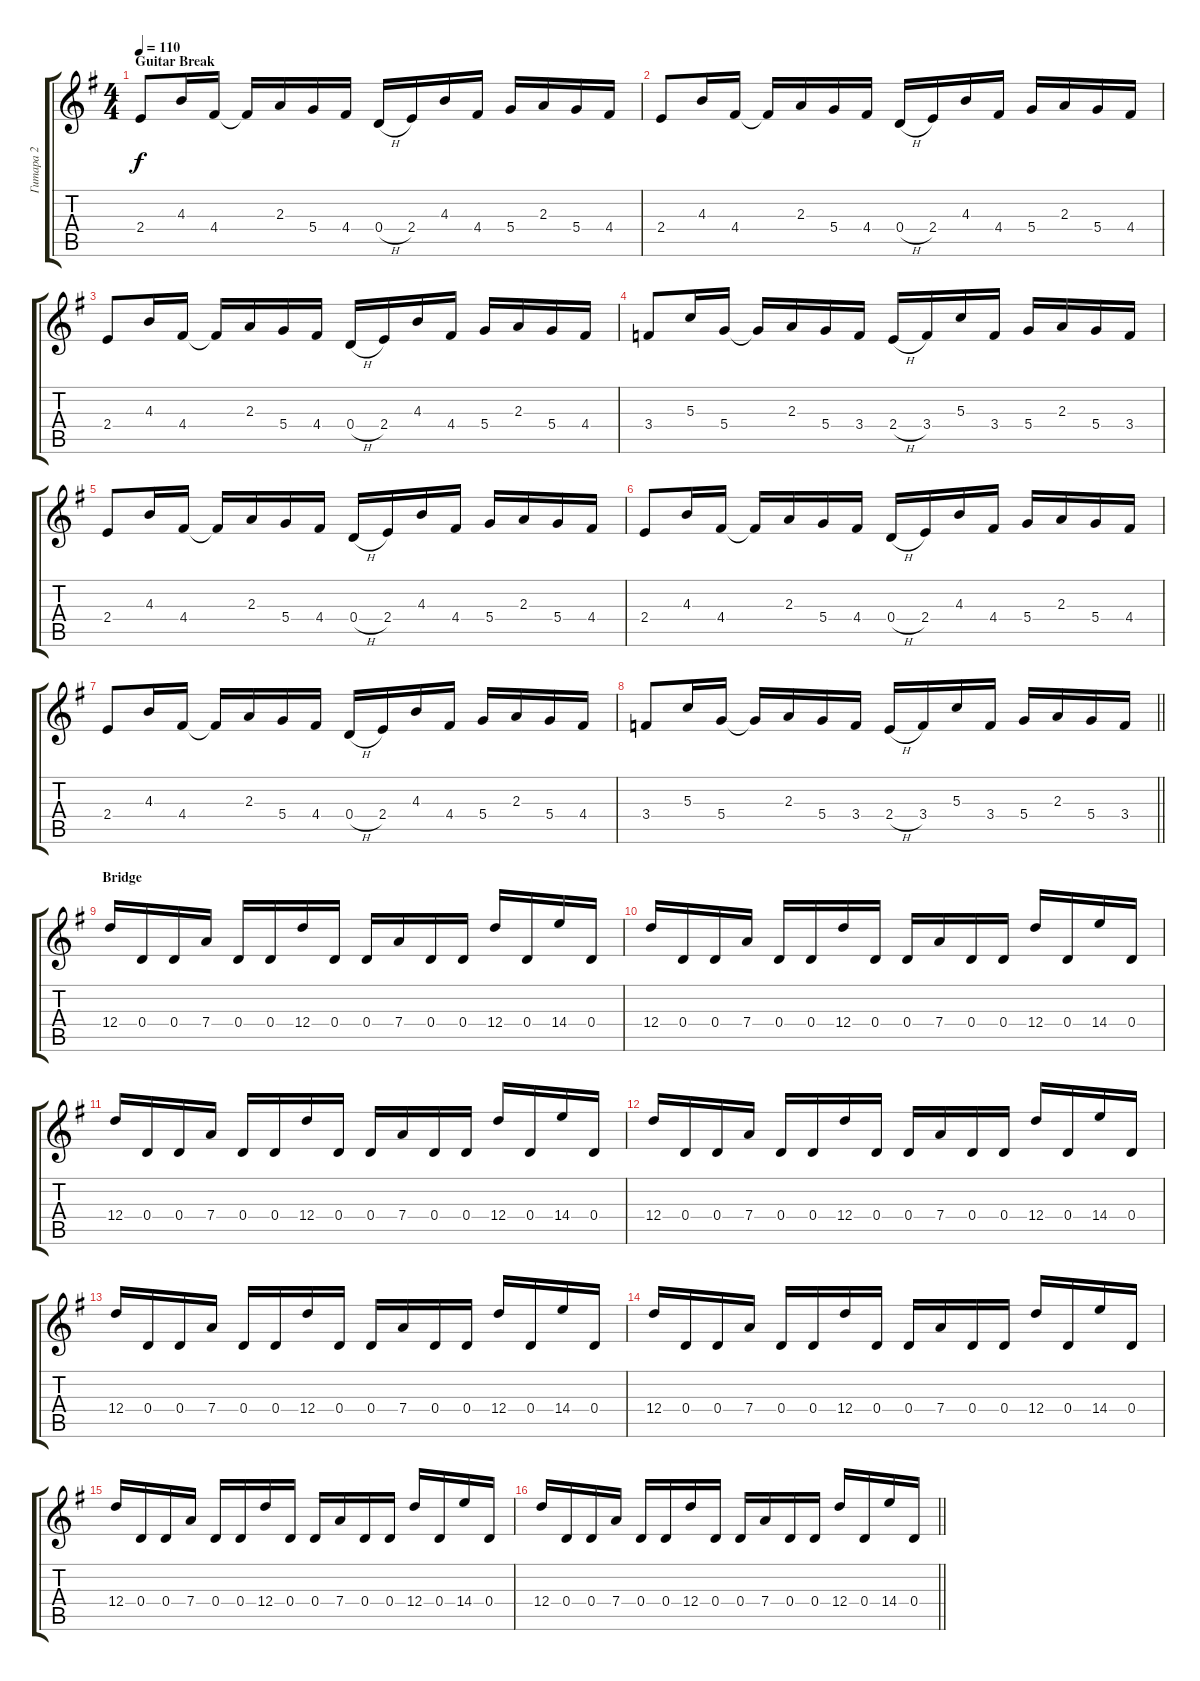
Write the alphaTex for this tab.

\track ("Гитара 2" "Гитара 2") {instrument distortionguitar}
\staff {score tabs}
\tuning (E4 B3 G3 D3 A2 E2) {hide}
\ts (4 4)
\section ("" "Guitar Break")
\tempo 110
\clef g2
\ks eminor
2.4.8{dy f volume 13} 4.3.16 4.4.16 4.4{t}.16 2.3.16 5.4.16 4.4.16 0.4{h}.16 2.4.16 4.3.16 4.4.16 5.4.16 2.3.16 5.4.16 4.4.16 |
2.4.8 4.3.16 4.4.16 4.4{t}.16 2.3.16 5.4.16 4.4.16 0.4{h}.16 2.4.16 4.3.16 4.4.16 5.4.16 2.3.16 5.4.16 4.4.16 |
2.4.8 4.3.16 4.4.16 4.4{t}.16 2.3.16 5.4.16 4.4.16 0.4{h}.16 2.4.16 4.3.16 4.4.16 5.4.16 2.3.16 5.4.16 4.4.16 |
3.4.8 5.3.16 5.4.16 5.4{t}.16 2.3.16 5.4.16 3.4.16 2.4{h}.16 3.4.16 5.3.16 3.4.16 5.4.16 2.3.16 5.4.16 3.4.16 |
2.4.8 4.3.16 4.4.16 4.4{t}.16 2.3.16 5.4.16 4.4.16 0.4{h}.16 2.4.16 4.3.16 4.4.16 5.4.16 2.3.16 5.4.16 4.4.16 |
2.4.8 4.3.16 4.4.16 4.4{t}.16 2.3.16 5.4.16 4.4.16 0.4{h}.16 2.4.16 4.3.16 4.4.16 5.4.16 2.3.16 5.4.16 4.4.16 |
2.4.8 4.3.16 4.4.16 4.4{t}.16 2.3.16 5.4.16 4.4.16 0.4{h}.16 2.4.16 4.3.16 4.4.16 5.4.16 2.3.16 5.4.16 4.4.16 |
\barLineRight lightlight
3.4.8 5.3.16 5.4.16 5.4{t}.16 2.3.16 5.4.16 3.4.16 2.4{h}.16 3.4.16 5.3.16 3.4.16 5.4.16 2.3.16 5.4.16 3.4.16 |
\section ("" "Bridge")
12.4.16{volume 15} 0.4.16{volume 13} 0.4.16 7.4.16{volume 15} 0.4.16{volume 13} 0.4.16 12.4.16{volume 15} 0.4.16{volume 13} 0.4.16 7.4.16{volume 15} 0.4.16{volume 13} 0.4.16 12.4.16{volume 15} 0.4.16{volume 13} 14.4.16{volume 15} 0.4.16{volume 13} |
12.4.16{volume 15} 0.4.16{volume 13} 0.4.16 7.4.16{volume 15} 0.4.16{volume 13} 0.4.16 12.4.16{volume 15} 0.4.16{volume 13} 0.4.16 7.4.16{volume 15} 0.4.16{volume 13} 0.4.16 12.4.16{volume 15} 0.4.16{volume 13} 14.4.16{volume 15} 0.4.16{volume 13} |
12.4.16{volume 15} 0.4.16{volume 13} 0.4.16 7.4.16{volume 15} 0.4.16{volume 13} 0.4.16 12.4.16{volume 15} 0.4.16{volume 13} 0.4.16 7.4.16{volume 15} 0.4.16{volume 13} 0.4.16 12.4.16{volume 15} 0.4.16{volume 13} 14.4.16{volume 15} 0.4.16{volume 13} |
12.4.16{volume 15} 0.4.16{volume 13} 0.4.16 7.4.16{volume 15} 0.4.16{volume 13} 0.4.16 12.4.16{volume 15} 0.4.16{volume 13} 0.4.16 7.4.16{volume 15} 0.4.16{volume 13} 0.4.16 12.4.16{volume 15} 0.4.16{volume 13} 14.4.16{volume 15} 0.4.16{volume 13} |
12.4.16{volume 15} 0.4.16{volume 13} 0.4.16 7.4.16{volume 15} 0.4.16{volume 13} 0.4.16 12.4.16{volume 15} 0.4.16{volume 13} 0.4.16 7.4.16{volume 15} 0.4.16{volume 13} 0.4.16 12.4.16{volume 15} 0.4.16{volume 13} 14.4.16{volume 15} 0.4.16{volume 13} |
12.4.16{volume 15} 0.4.16{volume 13} 0.4.16 7.4.16{volume 15} 0.4.16{volume 13} 0.4.16 12.4.16{volume 15} 0.4.16{volume 13} 0.4.16 7.4.16{volume 15} 0.4.16{volume 13} 0.4.16 12.4.16{volume 15} 0.4.16{volume 13} 14.4.16{volume 15} 0.4.16{volume 13} |
12.4.16{volume 15} 0.4.16{volume 13} 0.4.16 7.4.16{volume 15} 0.4.16{volume 13} 0.4.16 12.4.16{volume 15} 0.4.16{volume 13} 0.4.16 7.4.16{volume 15} 0.4.16{volume 13} 0.4.16 12.4.16{volume 15} 0.4.16{volume 13} 14.4.16{volume 15} 0.4.16{volume 13} |
\barLineRight lightlight
12.4.16{volume 15} 0.4.16{volume 13} 0.4.16 7.4.16{volume 15} 0.4.16{volume 13} 0.4.16 12.4.16{volume 15} 0.4.16{volume 13} 0.4.16 7.4.16{volume 15} 0.4.16{volume 13} 0.4.16 12.4.16{volume 15} 0.4.16{volume 13} 14.4.16{volume 15} 0.4.16{volume 13}
